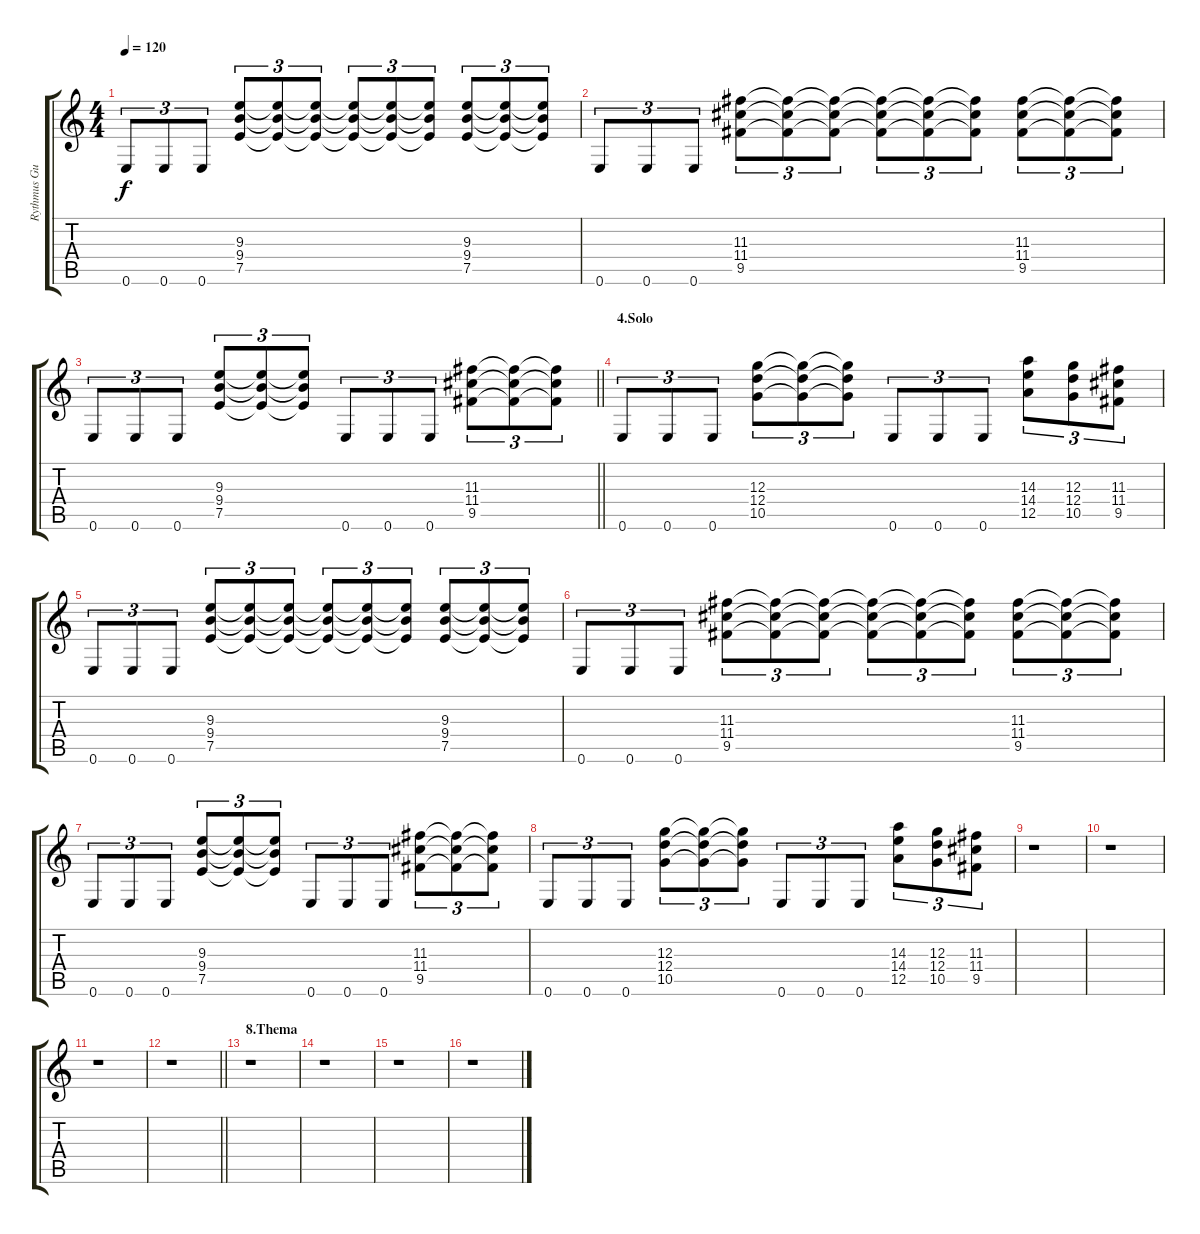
\track ("Rythmus Guitar" "Rythmus Gu") {instrument distortionguitar}
\staff {score tabs}
\tuning (E4 B3 G3 D3 A2 E2) {hide}
\ts (4 4)
\tempo 120
\clef g2
\ks c
0.6.8{tu (3 2) dy f} 0.6.8{tu (3 2)} 0.6.8{tu (3 2)} (9.3 9.4 7.5).8{tu (3 2)} (9.3{t} 9.4{t} 7.5{t}).8{tu (3 2)} (9.3{t} 9.4{t} 7.5{t}).8{tu (3 2)} (9.3{t} 9.4{t} 7.5{t}).8{tu (3 2)} (9.3{t} 9.4{t} 7.5{t}).8{tu (3 2)} (9.3{t} 9.4{t} 7.5{t}).8{tu (3 2)} (9.3 9.4 7.5).8{tu (3 2)} (9.3{t} 9.4{t} 7.5{t}).8{tu (3 2)} (9.3{t} 9.4{t} 7.5{t}).8{tu (3 2)} |
0.6.8{tu (3 2)} 0.6.8{tu (3 2)} 0.6.8{tu (3 2)} (11.3 11.4 9.5).8{tu (3 2)} (11.3{t} 11.4{t} 9.5{t}).8{tu (3 2)} (11.3{t} 11.4{t} 9.5{t}).8{tu (3 2)} (11.3{t} 11.4{t} 9.5{t}).8{tu (3 2)} (11.3{t} 11.4{t} 9.5{t}).8{tu (3 2)} (11.3{t} 11.4{t} 9.5{t}).8{tu (3 2)} (11.3 11.4 9.5).8{tu (3 2)} (11.3{t} 11.4{t} 9.5{t}).8{tu (3 2)} (11.3{t} 11.4{t} 9.5{t}).8{tu (3 2)} |
\barLineRight lightlight
0.6.8{tu (3 2)} 0.6.8{tu (3 2)} 0.6.8{tu (3 2)} (9.3 9.4 7.5).8{tu (3 2)} (9.3{t} 9.4{t} 7.5{t}).8{tu (3 2)} (9.3{t} 9.4{t} 7.5{t}).8{tu (3 2)} 0.6.8{tu (3 2)} 0.6.8{tu (3 2)} 0.6.8{tu (3 2)} (11.3 11.4 9.5).8{tu (3 2)} (11.3{t} 11.4{t} 9.5{t}).8{tu (3 2)} (11.3{t} 11.4{t} 9.5{t}).8{tu (3 2)} |
\section ("" "4.Solo")
0.6.8{tu (3 2)} 0.6.8{tu (3 2)} 0.6.8{tu (3 2)} (12.3 12.4 10.5).8{tu (3 2)} (12.3{t} 12.4{t} 10.5{t}).8{tu (3 2)} (12.3{t} 12.4{t} 10.5{t}).8{tu (3 2)} 0.6.8{tu (3 2)} 0.6.8{tu (3 2)} 0.6.8{tu (3 2)} (14.3 14.4 12.5).8{tu (3 2)} (12.3 12.4 10.5).8{tu (3 2)} (11.3 11.4 9.5).8{tu (3 2)} |
0.6.8{tu (3 2)} 0.6.8{tu (3 2)} 0.6.8{tu (3 2)} (9.3 9.4 7.5).8{tu (3 2)} (9.3{t} 9.4{t} 7.5{t}).8{tu (3 2)} (9.3{t} 9.4{t} 7.5{t}).8{tu (3 2)} (9.3{t} 9.4{t} 7.5{t}).8{tu (3 2)} (9.3{t} 9.4{t} 7.5{t}).8{tu (3 2)} (9.3{t} 9.4{t} 7.5{t}).8{tu (3 2)} (9.3 9.4 7.5).8{tu (3 2)} (9.3{t} 9.4{t} 7.5{t}).8{tu (3 2)} (9.3{t} 9.4{t} 7.5{t}).8{tu (3 2)} |
0.6.8{tu (3 2)} 0.6.8{tu (3 2)} 0.6.8{tu (3 2)} (11.3 11.4 9.5).8{tu (3 2)} (11.3{t} 11.4{t} 9.5{t}).8{tu (3 2)} (11.3{t} 11.4{t} 9.5{t}).8{tu (3 2)} (11.3{t} 11.4{t} 9.5{t}).8{tu (3 2)} (11.3{t} 11.4{t} 9.5{t}).8{tu (3 2)} (11.3{t} 11.4{t} 9.5{t}).8{tu (3 2)} (11.3 11.4 9.5).8{tu (3 2)} (11.3{t} 11.4{t} 9.5{t}).8{tu (3 2)} (11.3{t} 11.4{t} 9.5{t}).8{tu (3 2)} |
0.6.8{tu (3 2)} 0.6.8{tu (3 2)} 0.6.8{tu (3 2)} (9.3 9.4 7.5).8{tu (3 2)} (9.3{t} 9.4{t} 7.5{t}).8{tu (3 2)} (9.3{t} 9.4{t} 7.5{t}).8{tu (3 2)} 0.6.8{tu (3 2)} 0.6.8{tu (3 2)} 0.6.8{tu (3 2)} (11.3 11.4 9.5).8{tu (3 2)} (11.3{t} 11.4{t} 9.5{t}).8{tu (3 2)} (11.3{t} 11.4{t} 9.5{t}).8{tu (3 2)} |
0.6.8{tu (3 2)} 0.6.8{tu (3 2)} 0.6.8{tu (3 2)} (12.3 12.4 10.5).8{tu (3 2)} (12.3{t} 12.4{t} 10.5{t}).8{tu (3 2)} (12.3{t} 12.4{t} 10.5{t}).8{tu (3 2)} 0.6.8{tu (3 2)} 0.6.8{tu (3 2)} 0.6.8{tu (3 2)} (14.3 14.4 12.5).8{tu (3 2)} (12.3 12.4 10.5).8{tu (3 2)} (11.3 11.4 9.5).8{tu (3 2)} |
r.1 |
r.1 |
r.1 |
\barLineRight lightlight
r.1 |
\section ("" "8.Thema")
r.1 |
r.1 |
r.1 |
r.1
